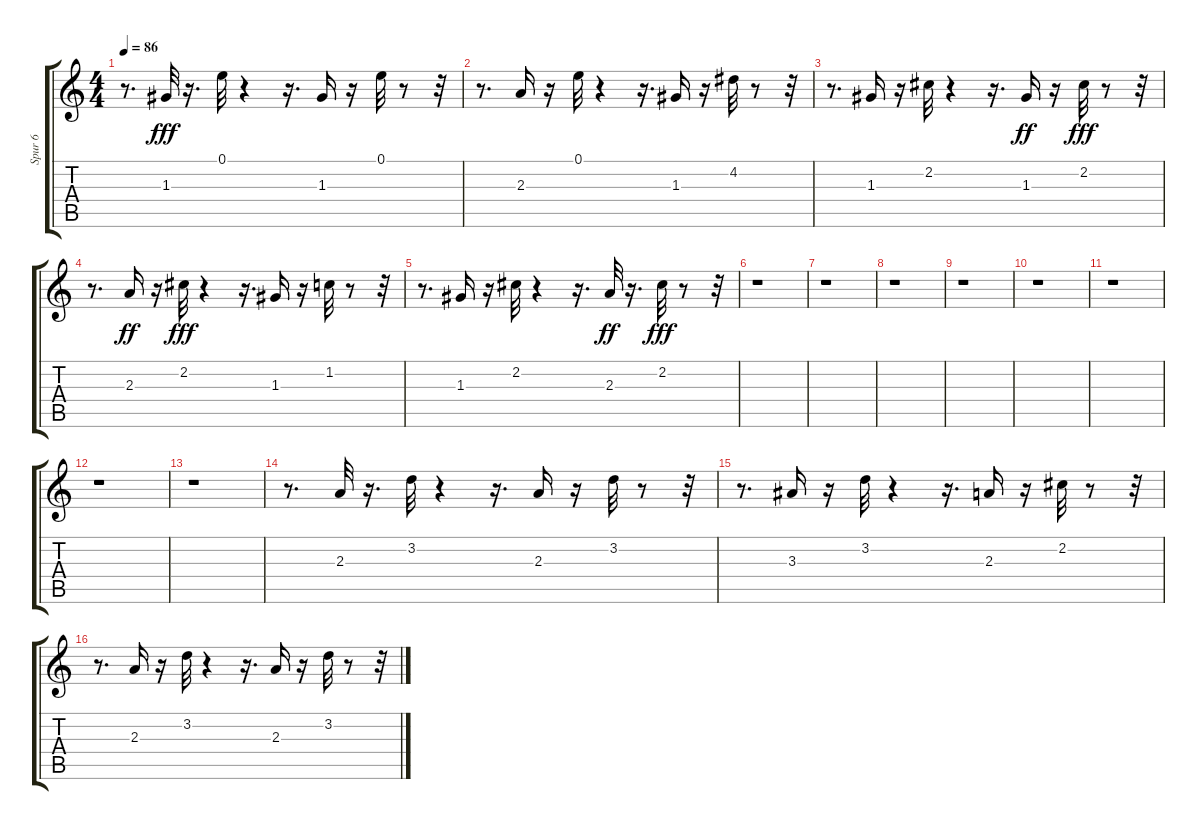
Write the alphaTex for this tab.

\track ("Spur 6" "Spur 6") {instrument electricguitarmuted}
\staff {score tabs}
\tuning (E4 B3 G3 D3 A2 E2) {hide}
\ts (4 4)
\tempo 86
\clef g2
\ks c
r.8{d dy fff} 1.3.32 r.16{d} 0.1.32 r.4 r.16{d} 1.3.16 r.16 0.1.32 r.8 r.32 |
r.8{d} 2.3.16 r.16 0.1.32 r.4 r.16{d} 1.3.16 r.16 4.2.32 r.8 r.32 |
r.8{d} 1.3.16 r.16 2.2.32 r.4 r.16{d} 1.3.16{dy ff} r.16 2.2.32{dy fff} r.8 r.32 |
r.8{d} 2.3.16{dy ff} r.16 2.2.32{dy fff} r.4 r.16{d} 1.3.16 r.16 1.2.32 r.8 r.32 |
r.8{d} 1.3.16 r.16 2.2.32 r.4 r.16{d} 2.3.32{dy ff} r.16{d} 2.2.32{dy fff} r.8 r.32 |
r.1 |
r.1 |
r.1 |
r.1 |
r.1 |
r.1 |
r.1 |
r.1 |
r.8{d} 2.3.32 r.16{d} 3.2.32 r.4 r.16{d} 2.3.16 r.16 3.2.32 r.8 r.32 |
r.8{d} 3.3.16 r.16 3.2.32 r.4 r.16{d} 2.3.16 r.16 2.2.32 r.8 r.32 |
r.8{d} 2.3.16 r.16 3.2.32 r.4 r.16{d} 2.3.16 r.16 3.2.32 r.8 r.32
